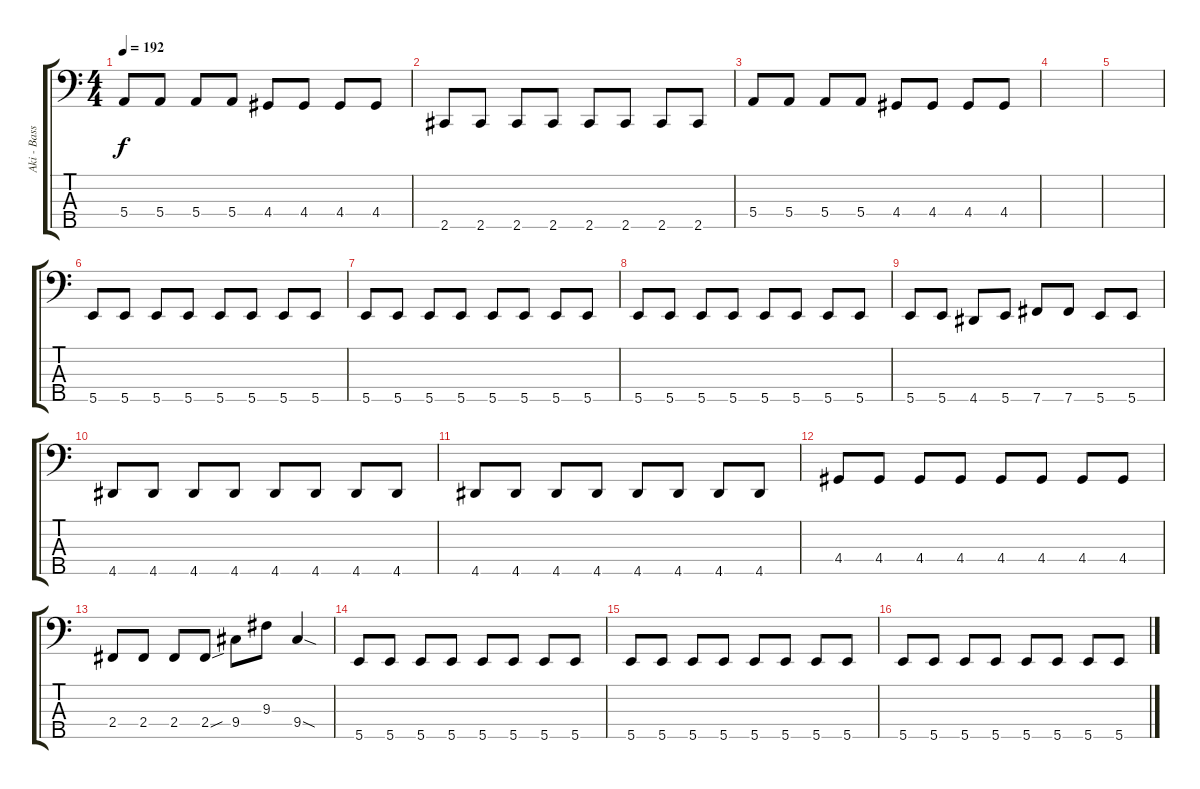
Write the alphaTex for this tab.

\track ("Aki - Bass" "Aki - Bass") {instrument electricbassfinger}
\staff {score tabs}
\tuning (G2 D2 A1 E1 B0) {hide}
\ts (4 4)
\tempo 192
\clef f4
\ks c
5.4.8{dy f} 5.4.8 5.4.8 5.4.8 4.4.8 4.4.8 4.4.8 4.4.8 |
2.5.8 2.5.8 2.5.8 2.5.8 2.5.8 2.5.8 2.5.8 2.5.8 |
5.4.8 5.4.8 5.4.8 5.4.8 4.4.8 4.4.8 4.4.8 4.4.8 |
|
|
5.5.8 5.5.8 5.5.8 5.5.8 5.5.8 5.5.8 5.5.8 5.5.8 |
5.5.8 5.5.8 5.5.8 5.5.8 5.5.8 5.5.8 5.5.8 5.5.8 |
5.5.8 5.5.8 5.5.8 5.5.8 5.5.8 5.5.8 5.5.8 5.5.8 |
5.5.8 5.5.8 4.5.8 5.5.8 7.5.8 7.5.8 5.5.8 5.5.8 |
4.5.8 4.5.8 4.5.8 4.5.8 4.5.8 4.5.8 4.5.8 4.5.8 |
4.5.8 4.5.8 4.5.8 4.5.8 4.5.8 4.5.8 4.5.8 4.5.8 |
4.4.8 4.4.8 4.4.8 4.4.8 4.4.8 4.4.8 4.4.8 4.4.8 |
2.4.8 2.4.8 2.4.8 2.4{sou}.8 9.4.8 9.3.8 9.4{sod}.4 |
5.5.8 5.5.8 5.5.8 5.5.8 5.5.8 5.5.8 5.5.8 5.5.8 |
5.5.8 5.5.8 5.5.8 5.5.8 5.5.8 5.5.8 5.5.8 5.5.8 |
5.5.8 5.5.8 5.5.8 5.5.8 5.5.8 5.5.8 5.5.8 5.5.8
